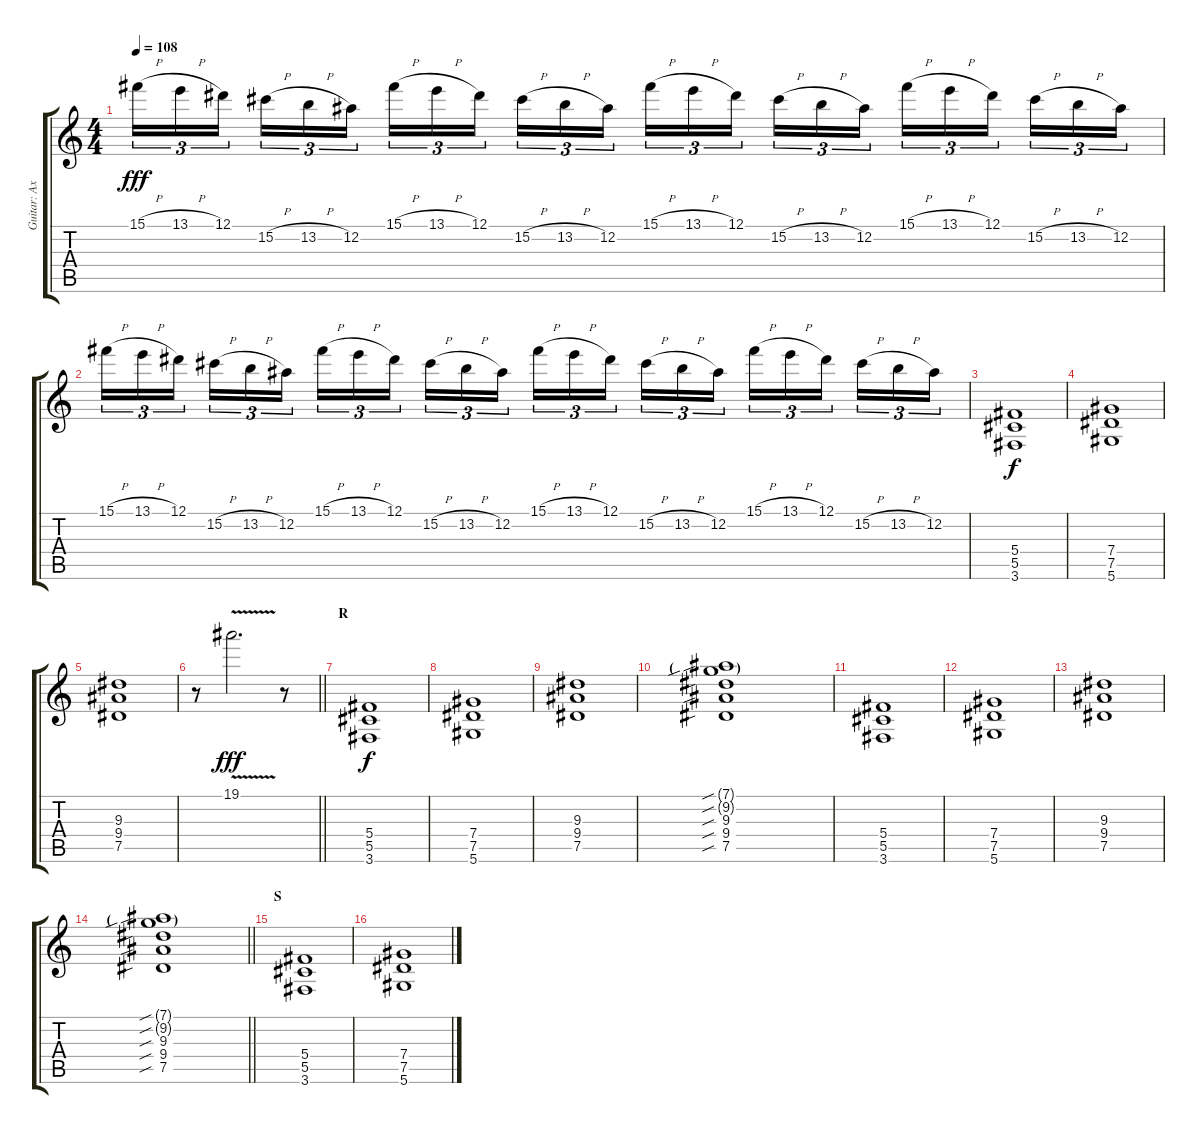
\track ("Guitar: Axel" "Guitar: Ax") {instrument overdrivenguitar}
\staff {score tabs}
\tuning (Eb4 Bb3 Gb3 Db3 Ab2 Eb2) {hide}
\ts (4 4)
\tempo 108
\clef g2
\ks c
15.1{h}.16{tu (3 2) dy fff} 13.1{h}.16{tu (3 2)} 12.1.16{tu (3 2) beam splitsecondary} 15.2{h}.16{tu (3 2)} 13.2{h}.16{tu (3 2)} 12.2.16{tu (3 2)} 15.1{h}.16{tu (3 2)} 13.1{h}.16{tu (3 2)} 12.1.16{tu (3 2) beam splitsecondary} 15.2{h}.16{tu (3 2)} 13.2{h}.16{tu (3 2)} 12.2.16{tu (3 2)} 15.1{h}.16{tu (3 2)} 13.1{h}.16{tu (3 2)} 12.1.16{tu (3 2) beam splitsecondary} 15.2{h}.16{tu (3 2)} 13.2{h}.16{tu (3 2)} 12.2.16{tu (3 2)} 15.1{h}.16{tu (3 2)} 13.1{h}.16{tu (3 2)} 12.1.16{tu (3 2) beam splitsecondary} 15.2{h}.16{tu (3 2)} 13.2{h}.16{tu (3 2)} 12.2.16{tu (3 2)} |
15.1{h}.16{tu (3 2)} 13.1{h}.16{tu (3 2)} 12.1.16{tu (3 2) beam splitsecondary} 15.2{h}.16{tu (3 2)} 13.2{h}.16{tu (3 2)} 12.2.16{tu (3 2)} 15.1{h}.16{tu (3 2)} 13.1{h}.16{tu (3 2)} 12.1.16{tu (3 2) beam splitsecondary} 15.2{h}.16{tu (3 2)} 13.2{h}.16{tu (3 2)} 12.2.16{tu (3 2)} 15.1{h}.16{tu (3 2)} 13.1{h}.16{tu (3 2)} 12.1.16{tu (3 2) beam splitsecondary} 15.2{h}.16{tu (3 2)} 13.2{h}.16{tu (3 2)} 12.2.16{tu (3 2)} 15.1{h}.16{tu (3 2)} 13.1{h}.16{tu (3 2)} 12.1.16{tu (3 2) beam splitsecondary} 15.2{h}.16{tu (3 2)} 13.2{h}.16{tu (3 2)} 12.2.16{tu (3 2)} |
(5.4 5.5 3.6).1{dy f} |
(7.4 7.5 5.6).1 |
(9.3 9.4 7.5).1 |
\barLineRight lightlight
r.8 19.1{v}.2{d dy fff} r.8 |
\section ("" "R")
(5.4 5.5 3.6).1{dy f} |
(7.4 7.5 5.6).1 |
(9.3 9.4 7.5).1 |
(7.1{sib g} 9.2{sib g} 9.3{sib} 9.4{sib} 7.5{sib}).1 |
(5.4 5.5 3.6).1 |
(7.4 7.5 5.6).1 |
(9.3 9.4 7.5).1 |
\barLineRight lightlight
(7.1{sib g} 9.2{sib g} 9.3{sib} 9.4{sib} 7.5{sib}).1 |
\section ("" "S")
(5.4 5.5 3.6).1 |
(7.4 7.5 5.6).1
